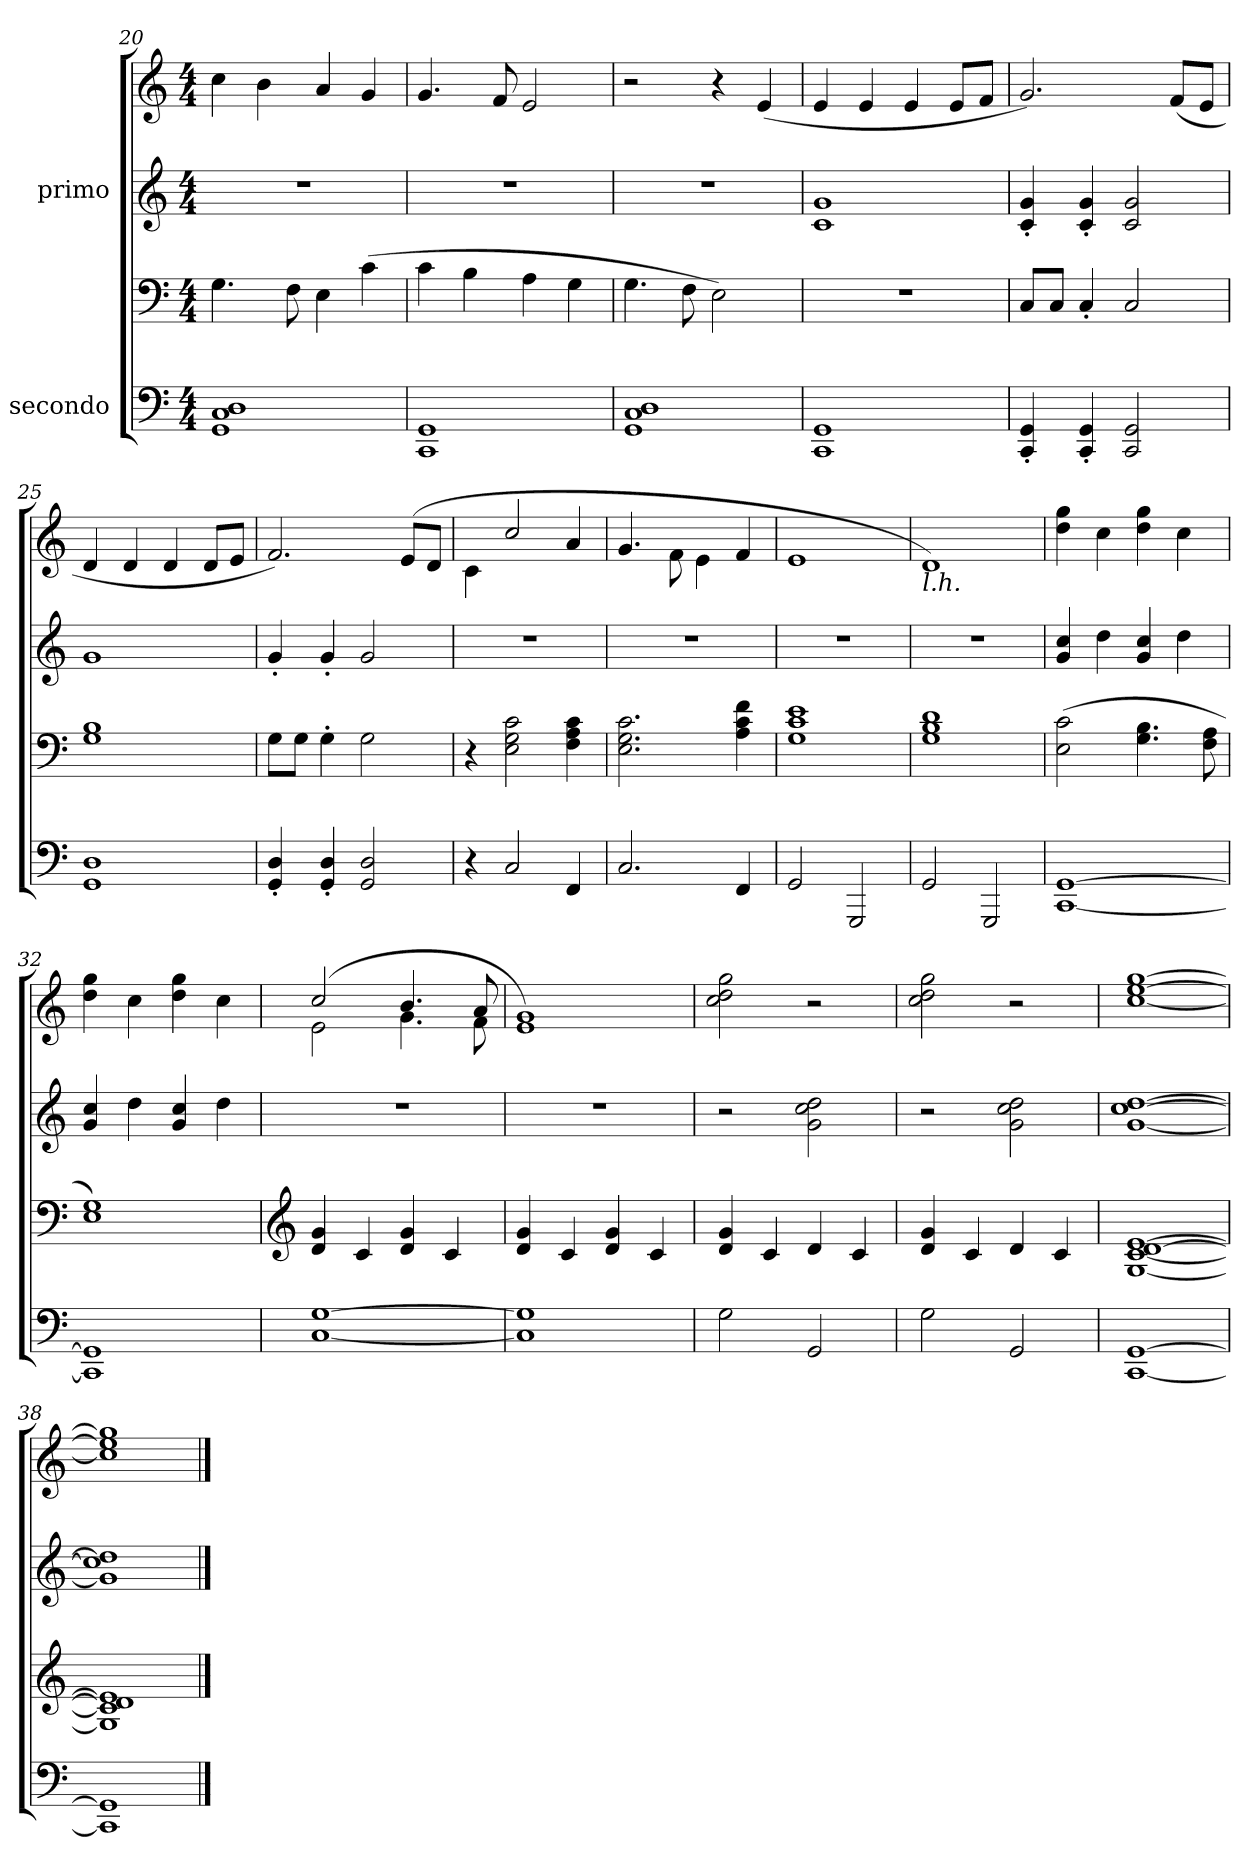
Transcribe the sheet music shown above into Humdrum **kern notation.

**kern	**kern	**kern	**kern
*part2	*part2	*part1	*part1
*staff4	*staff3	*staff2	*staff1
*I"secondo	*	*I"primo	*
*clefF4	*clefF4	*clefG2	*clefG2
*k[]	*k[]	*k[]	*k[]
*M4/4	*M4/4	*M4/4	*M4/4
=20	=20	=20	=20
1GG 1C 1D	4.G\	1r	4cc\
.	.	.	4b\
.	8F\	.	.
.	4E\	.	4a/
.	(>4c\	.	4g/
=21	=21	=21	=21
1CC 1GG	4c\	1r	4.g/
.	4B\	.	.
.	.	.	8f/
.	4A\	.	2e/
.	4G\	.	.
=22	=22	=22	=22
1GG 1C 1D	4.G\	1r	2r
.	8F\	.	.
.	2E\)	.	4r
.	.	.	(>4e/
=23	=23	=23	=23
1CC 1GG	1r	1c 1g	4e/
.	.	.	4e/
.	.	.	4e/
.	.	.	8e/L
.	.	.	8f/J
=24	=24	=24	=24
4CC/' 4GG/'	8C/L	4c/' 4g/'	2.g/)
.	8C/J	.	.
4CC/' 4GG/'	4C'/	4c/' 4g/'	.
2CC/ 2GG/	2C/	2c/ 2g/	.
.	.	.	(>8f/L
.	.	.	8e/J
=25	=25	=25	=25
1GG 1D	1G 1B	1g<	4d/
.	.	.	4d/
.	.	.	4d/
.	.	.	8d/L
.	.	.	8e/J
=26	=26	=26	=26
4GG/' 4D/'	8G\L	4g'/	2.f/)
.	8G\J	.	.
4GG/' 4D/'	4G'\	4g'/	.
2GG/ 2D/	2G\	2g/	.
.	.	.	(>8e/L
.	.	.	8d/J
=27	=27	=27	=27
4r	4r	1r	4c\
2C/	2E\ 2G\ 2c\	.	2cc/
4FF/	4F\ 4A\ 4c\	.	4a/
=28	=28	=28	=28
2.C/	2.E\ 2.G\ 2.c\	1r	4.g/
.	.	.	8f\
.	.	.	4e\
4FF/	4A\ 4c\ 4f\	.	4f/
=29	=29	=29	=29
2GG</	1G 1c 1e	1r	1e
2GGG</	.	.	.
=30	=30	=30	=30
!	!	!	!LO:TX:b:i:t=l.h.
2GG/	1G 1B 1d	1r	1d<)
2GGG/	.	.	.
=31	=31	=31	=31
[1CC [1GG	(>2E\ 2c\	4g/ 4cc/	4dd\ 4gg\
.	.	4dd\	4cc\
.	4.G\ 4.B\	4g/ 4cc/	4dd\ 4gg\
.	.	4dd\	4cc\
.	8F\ 8A\	.	.
=32	=32	=32	=32
1CC] 1GG]	1E 1G)	4g/ 4cc/	4dd\ 4gg\
.	.	4dd\	4cc\
.	.	4g/ 4cc/	4dd\ 4gg\
.	.	4dd\	4cc\
=33	=33	=33	=33
*	*clefG2	*	*
*	*	*	*^
[1C [1G	4d/ 4g/	1r	(>2cc/	2e\
.	4c/	.	.	.
.	4d/ 4g/	.	4.b/	4.g\
.	4c/	.	.	.
.	.	.	8a/	8f\
=34	=34	=34	=34	=34
1C] 1G]	4d/ 4g/	1r	1g)	1e
.	4c/	.	.	.
.	4d/ 4g/	.	.	.
.	4c/	.	.	.
*	*	*	*v	*v
=35	=35	=35	=35
2G<\	4d/ 4g/	2r	2cc\ 2dd\ 2gg\
.	4c/	.	.
2GG</	4d/	2g\ 2cc\ 2dd\	2r
.	4c/	.	.
=36	=36	=36	=36
2G\	4d/ 4g/	2r	2cc\ 2dd\ 2gg\
.	4c/	.	.
2GG/	4d/	2g\ 2cc\ 2dd\	2r
.	4c/	.	.
=37	=37	=37	=37
[1CC [1GG	[1G [1c [1d [1e	[1g [1cc [1dd	[1cc [1ee [1gg
=38	=38	=38	=38
1CC] 1GG]	1G] 1c] 1d] 1e]	1g] 1cc] 1dd]	1cc] 1ee] 1gg]
==	==	==	==
*-	*-	*-	*-
